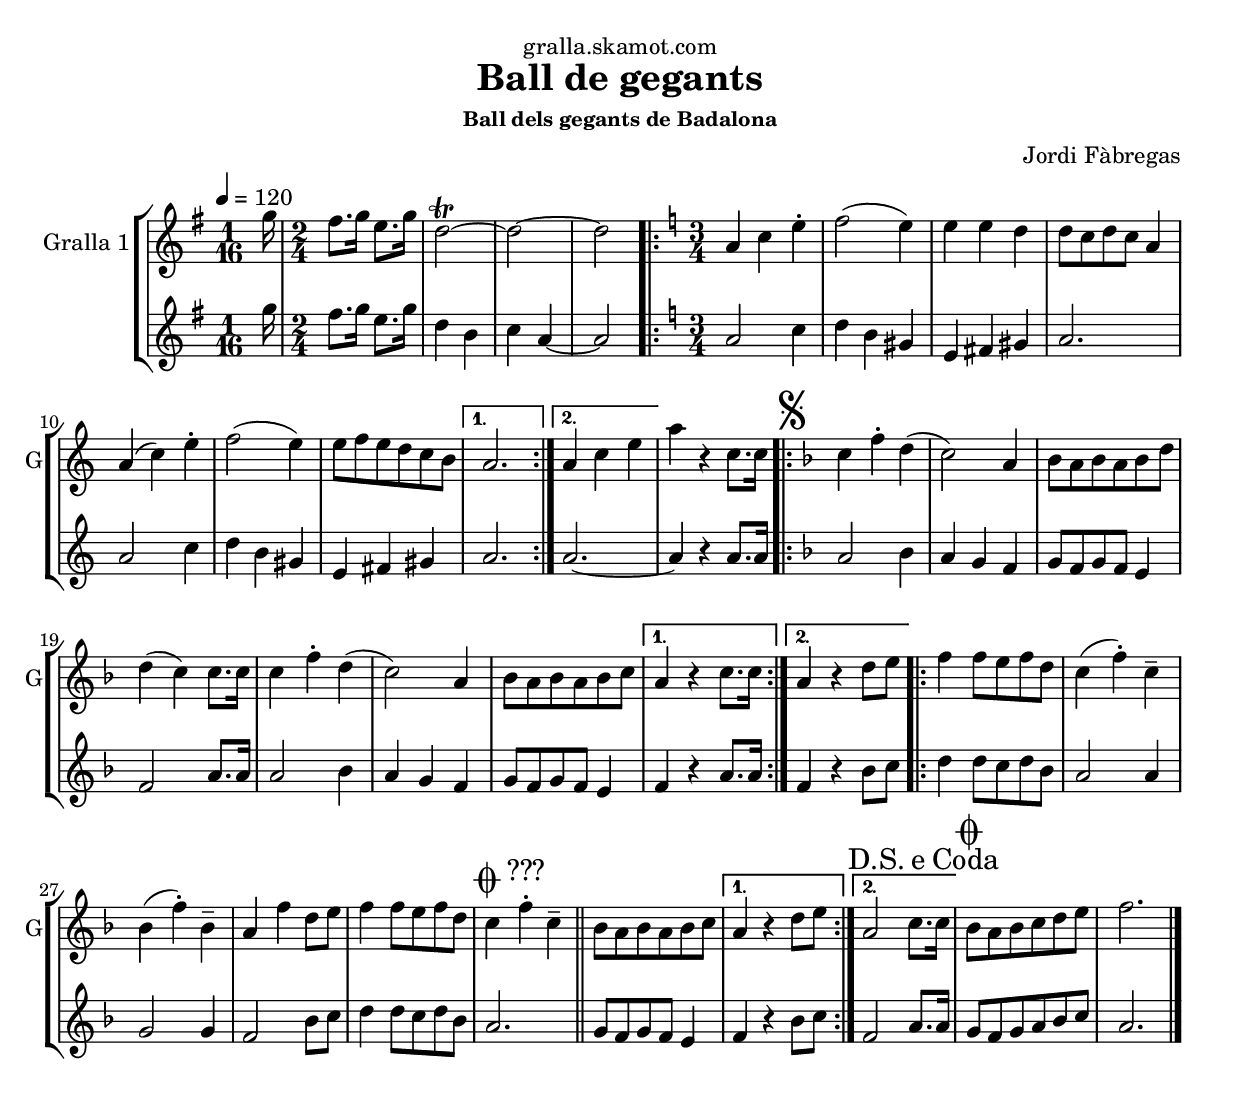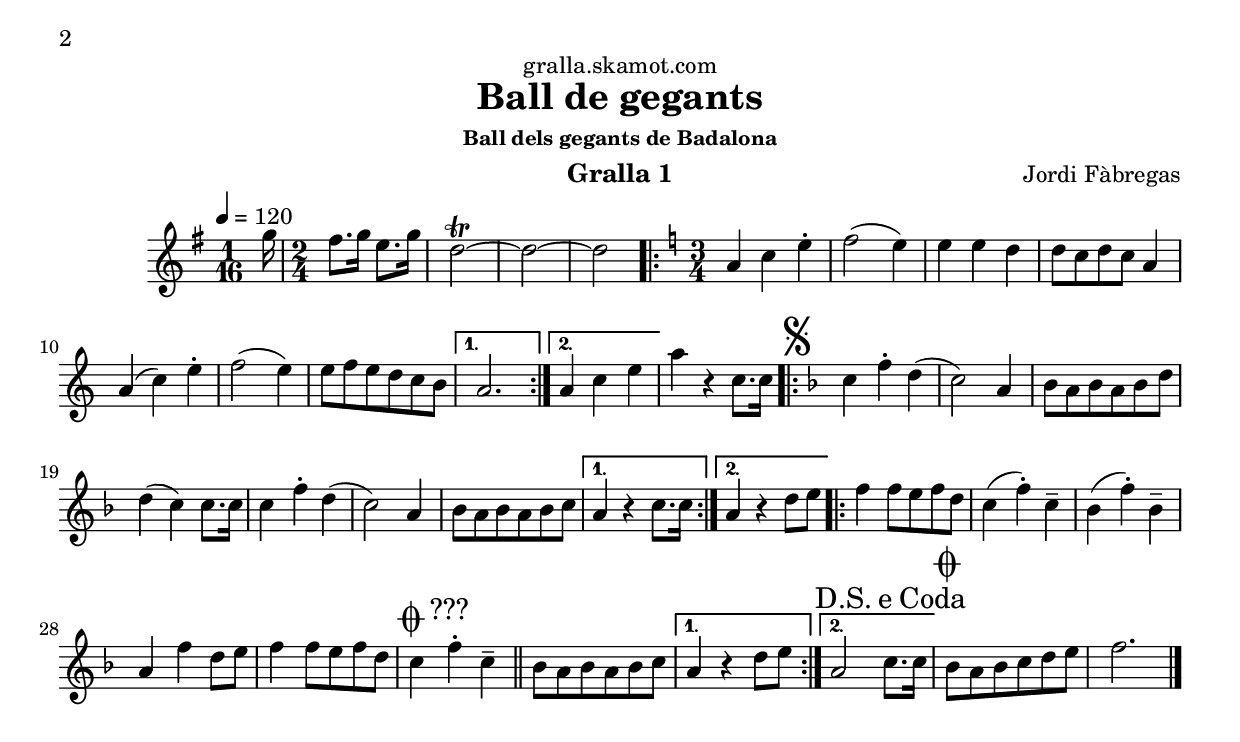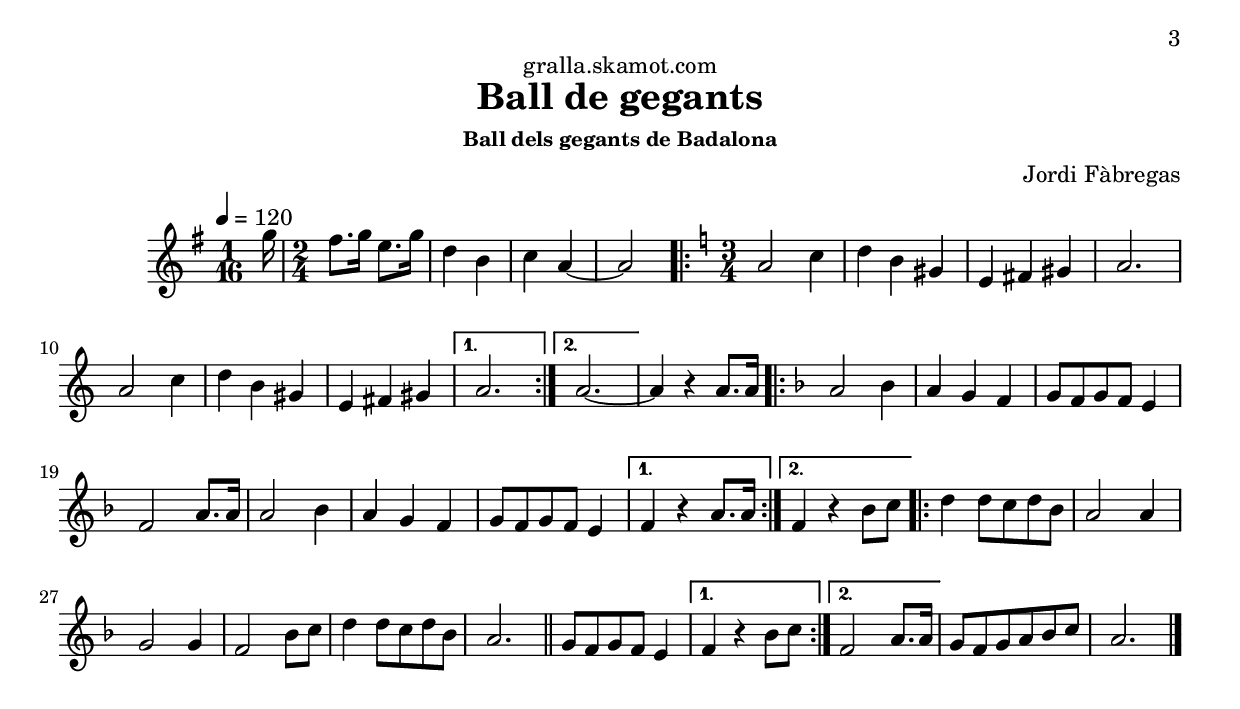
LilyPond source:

\version "2.16.2"

\header {
  dedication="gralla.skamot.com"
  title="Ball de gegants"
  subtitle=""
  subsubtitle="Ball dels gegants de Badalona"
  poet=""
  meter=""
  piece=""
  composer="Jordi Fàbregas"
  arranger=""
  opus=""
  instrument=""
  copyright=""
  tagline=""
}

liniaroAa =
\relative g''
{
  \tempo 4=120
  \clef treble
  \key g \major
  \time 1/16
  g16  |
  \time 2/4   fis8. g16 e8. g16  |
  d2\trill ~  |
  d2 ~  |
  %05
  d2  |
  \key c \major   \time 3/4   \repeat volta 2 { a4 c e-.   |
  f2 ( e4 )  |
  e4 e d  |
  d8 c d c a4  |
  %10
  a4 ( c ) e-.  |
  f2 ( e4 )  |
  e8 f e d c b }
  \alternative { { a2. }
  { a4 c e } }
  %15
  a4 r c,8. c16  |
  \key f \major   \repeat volta 2 { \mark \markup {\musicglyph #"scripts.segno"} c4 f-. d (  |
  c2 ) a4  |
  bes8 a bes a bes d  |
  d4 ( c ) c8. c16  |
  %20
  c4 f-. d (  |
  c2 ) a4  |
  bes8 a bes a bes c }
  \alternative { { a4 r c8. c16 }
  { a4 r d8 e } }
  %25
  \repeat volta 2 { f4 f8 e f d  |
  c4 ( f-. ) c--  |
  bes4 ( f'-. ) bes,--  |
  a4 f' d8 e  |
  f4 f8 e f d  |
  %30
  \mark \markup {\musicglyph #"scripts.coda" ???} c4 f-. c--   \bar "||"
  bes8 a bes a bes c }
  \alternative { { a4 r d8 e }
  { \mark \markup {D.S. e Coda} a,2 c8. c16 } }
  \mark \markup {\musicglyph #"scripts.coda"} bes8 a bes c d e  |
  %35
  f2.  \bar "|."
}

liniaroAb =
\relative g''
{
  \tempo 4=120
  \clef treble
  \key g \major
  \time 1/16
  g16  |
  \time 2/4   fis8. g16 e8. g16  |
  d4 b  |
  c4 a ~  |
  %05
  a2  |
  \key c \major   \time 3/4   \repeat volta 2 { a2 c4  |
  d4 b gis  |
  e4 fis gis  |
  a2.  |
  %10
  a2 c4  |
  d4 b gis  |
  e4 fis gis }
  \alternative { { a2. }
  { a2. ~ } }
  %15
  a4 r a8. a16  |
  \key f \major   \repeat volta 2 { a2 bes4  |
  a4 g f  |
  g8 f g f e4  |
  f2 a8. a16  |
  %20
  a2 bes4  |
  a4 g f  |
  g8 f g f e4 }
  \alternative { { f4 r a8. a16 }
  { f4 r bes8 c } }
  %25
  \repeat volta 2 { d4 d8 c d bes  |
  a2 a4  |
  g2 g4  |
  f2 bes8 c  |
  d4 d8 c d bes  |
  %30
  a2.  \bar "||"
  g8 f g f e4 }
  \alternative { { f4 r bes8 c }
  { f,2 a8. a16 } }
  g8 f g a bes c  |
  %35
  a2.  \bar "|."
}

\bookpart {
  \score {
    \new StaffGroup {
      \override Score.RehearsalMark #'self-alignment-X = #LEFT
      <<
        \new Staff \with {instrumentName = #"Gralla 1" shortInstrumentName = #"G"} \liniaroAa
        \new Staff \with {instrumentName = #"" shortInstrumentName = #" "} \liniaroAb
      >>
    }
    \layout {}
  }
  \score { \unfoldRepeats
    \new StaffGroup {
      \override Score.RehearsalMark #'self-alignment-X = #LEFT
      <<
        \new Staff \with {instrumentName = #"Gralla 1" shortInstrumentName = #"G"} \liniaroAa
        \new Staff \with {instrumentName = #"" shortInstrumentName = #" "} \liniaroAb
      >>
    }
    \midi {
      \set Staff.midiInstrument = "oboe"
      \set DrumStaff.midiInstrument = "drums"
    }
  }
}

\bookpart {
  \header {instrument="Gralla 1"}
  \score {
    \new StaffGroup {
      \override Score.RehearsalMark #'self-alignment-X = #LEFT
      <<
        \new Staff \liniaroAa
      >>
    }
    \layout {}
  }
  \score { \unfoldRepeats
    \new StaffGroup {
      \override Score.RehearsalMark #'self-alignment-X = #LEFT
      <<
        \new Staff \liniaroAa
      >>
    }
    \midi {
      \set Staff.midiInstrument = "oboe"
      \set DrumStaff.midiInstrument = "drums"
    }
  }
}

\bookpart {
  \header {instrument=""}
  \score {
    \new StaffGroup {
      \override Score.RehearsalMark #'self-alignment-X = #LEFT
      <<
        \new Staff \liniaroAb
      >>
    }
    \layout {}
  }
  \score { \unfoldRepeats
    \new StaffGroup {
      \override Score.RehearsalMark #'self-alignment-X = #LEFT
      <<
        \new Staff \liniaroAb
      >>
    }
    \midi {
      \set Staff.midiInstrument = "oboe"
      \set DrumStaff.midiInstrument = "drums"
    }
  }
}

